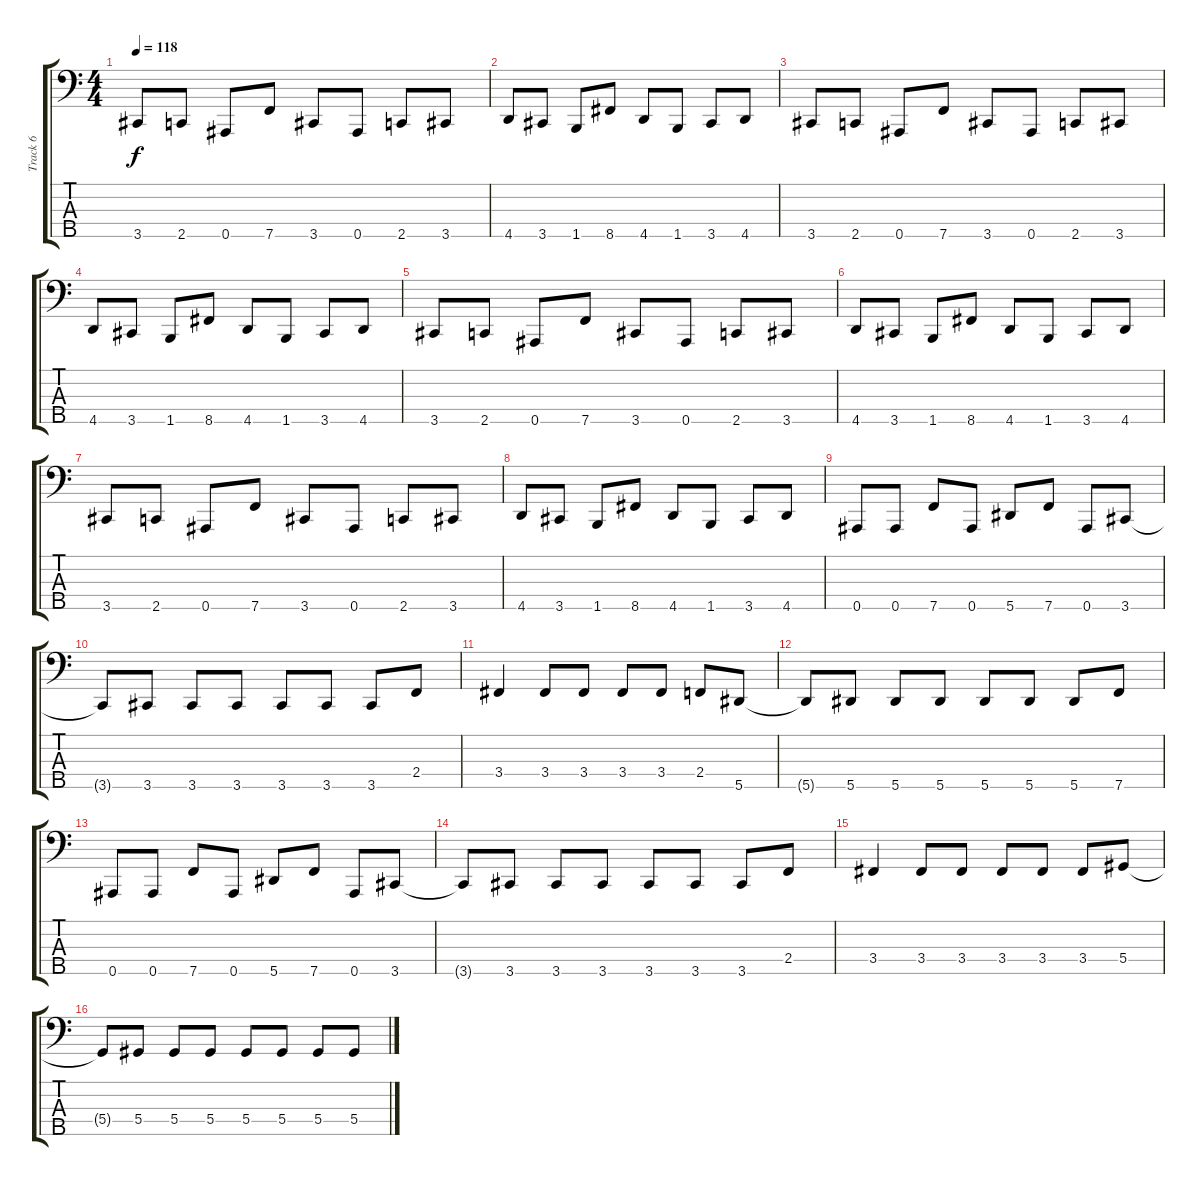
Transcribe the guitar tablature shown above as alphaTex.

\track ("Track 6" "Track 6") {instrument electricbassfinger}
\staff {score tabs}
\tuning (Gb2 Db2 Ab1 Eb1 Bb0) {hide}
\ts (4 4)
\tempo 118
\clef f4
\ks c
3.5.8{dy f} 2.5.8 0.5.8 7.5.8 3.5.8 0.5.8 2.5.8 3.5.8 |
4.5.8 3.5.8 1.5.8 8.5.8 4.5.8 1.5.8 3.5.8 4.5.8 |
3.5.8 2.5.8 0.5.8 7.5.8 3.5.8 0.5.8 2.5.8 3.5.8 |
4.5.8 3.5.8 1.5.8 8.5.8 4.5.8 1.5.8 3.5.8 4.5.8 |
3.5.8 2.5.8 0.5.8 7.5.8 3.5.8 0.5.8 2.5.8 3.5.8 |
4.5.8 3.5.8 1.5.8 8.5.8 4.5.8 1.5.8 3.5.8 4.5.8 |
3.5.8 2.5.8 0.5.8 7.5.8 3.5.8 0.5.8 2.5.8 3.5.8 |
4.5.8 3.5.8 1.5.8 8.5.8 4.5.8 1.5.8 3.5.8 4.5.8 |
0.5.8 0.5.8 7.5.8 0.5.8 5.5.8 7.5.8 0.5.8 3.5.8 |
3.5{t}.8 3.5.8 3.5.8 3.5.8 3.5.8 3.5.8 3.5.8 2.4.8 |
3.4.4 3.4.8 3.4.8 3.4.8 3.4.8 2.4.8 5.5.8 |
5.5{t}.8 5.5.8 5.5.8 5.5.8 5.5.8 5.5.8 5.5.8 7.5.8 |
0.5.8 0.5.8 7.5.8 0.5.8 5.5.8 7.5.8 0.5.8 3.5.8 |
3.5{t}.8 3.5.8 3.5.8 3.5.8 3.5.8 3.5.8 3.5.8 2.4.8 |
3.4.4 3.4.8 3.4.8 3.4.8 3.4.8 3.4.8 5.4.8 |
5.4{t}.8 5.4.8 5.4.8 5.4.8 5.4.8 5.4.8 5.4.8 5.4.8
